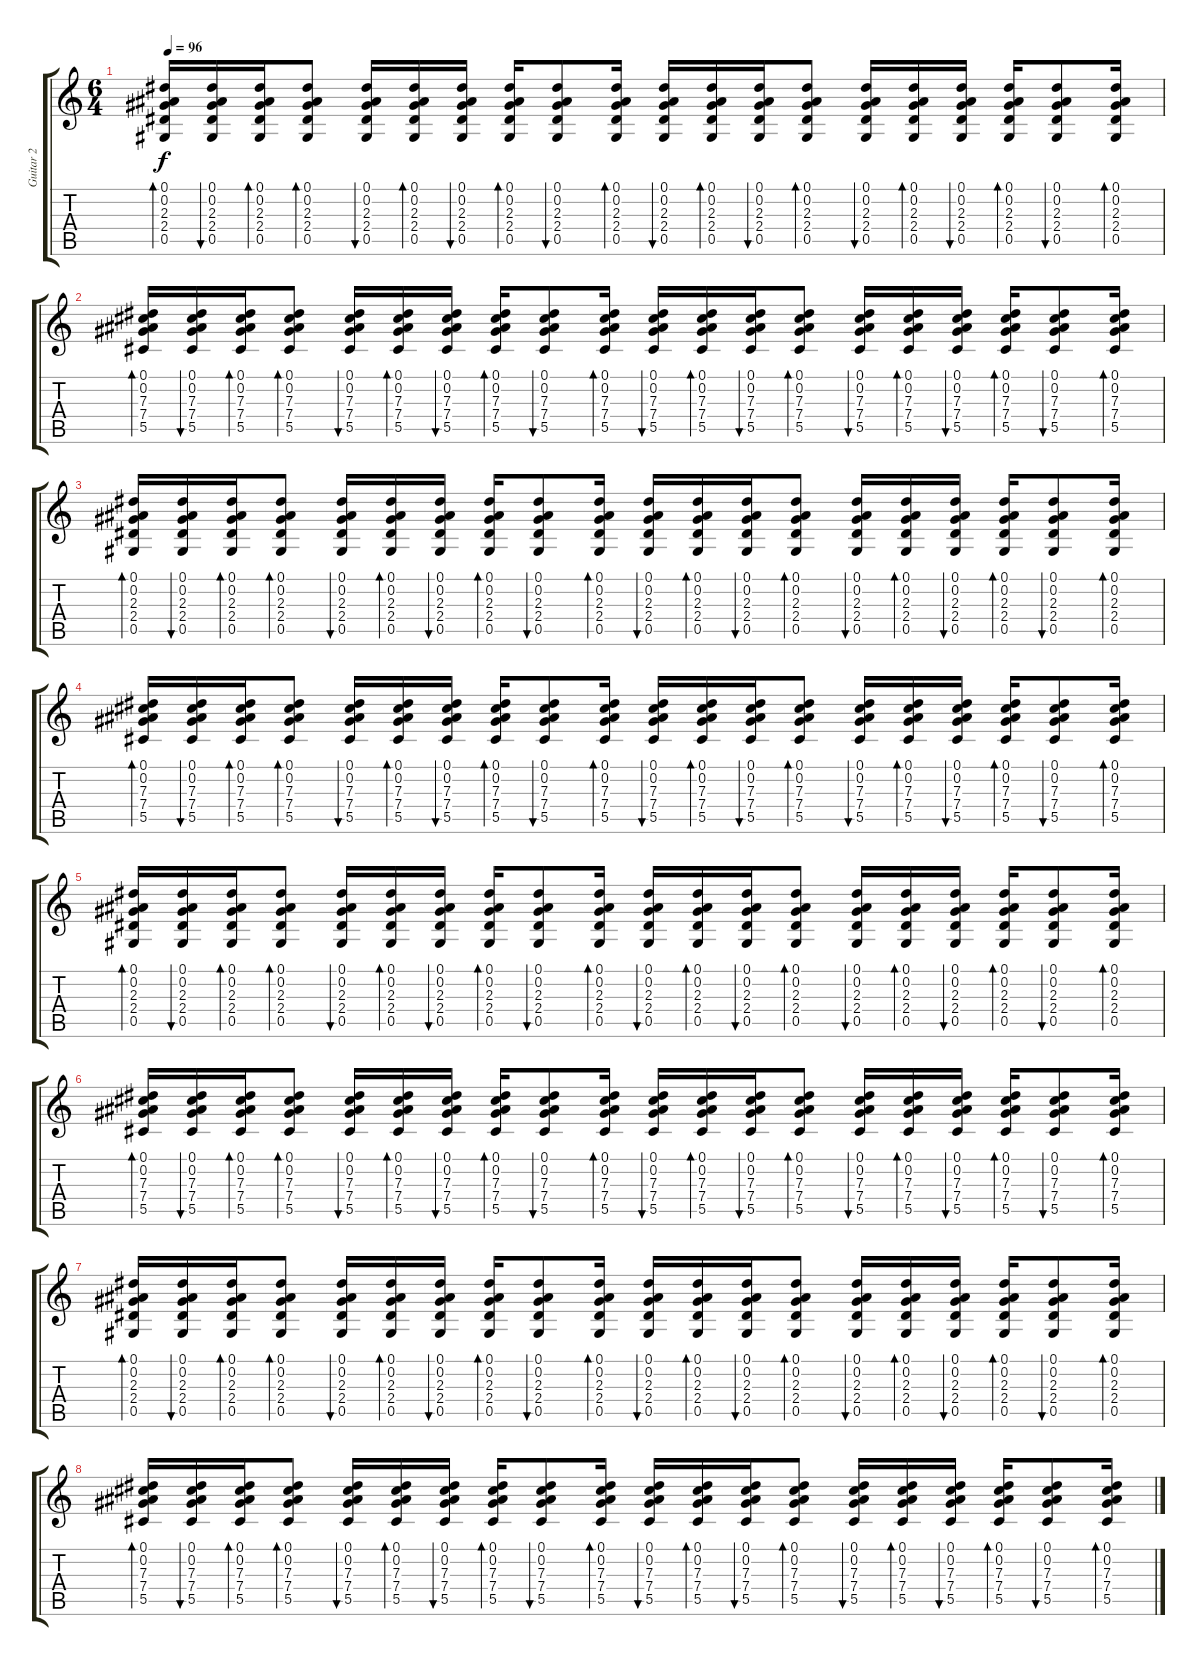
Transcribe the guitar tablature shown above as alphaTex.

\track ("Guitar 2" "Guitar 2") {instrument distortionguitar}
\staff {score tabs}
\tuning (Eb4 Bb3 Gb3 Db3 Ab2 Eb2) {hide}
\ts (6 4)
\section ("" "")
\tempo 96
\clef g2
\ks c
(0.1 0.2 2.3 2.4 0.5).16{bd 60 dy f volume 11 instrument acousticguitarsteel} (0.1 0.2 2.3 2.4 0.5).16{bu 60} (0.1 0.2 2.3 2.4 0.5).16{bd 60} (0.1 0.2 2.3 2.4 0.5).8{bd 60} (0.1 0.2 2.3 2.4 0.5).16{bu 60} (0.1 0.2 2.3 2.4 0.5).16{bd 60} (0.1 0.2 2.3 2.4 0.5).16{bu 60} (0.1 0.2 2.3 2.4 0.5).16{bd 60} (0.1 0.2 2.3 2.4 0.5).8{bu 60} (0.1 0.2 2.3 2.4 0.5).16{bd 60} (0.1 0.2 2.3 2.4 0.5).16{bu 60} (0.1 0.2 2.3 2.4 0.5).16{bd 60} (0.1 0.2 2.3 2.4 0.5).16{bu 60} (0.1 0.2 2.3 2.4 0.5).8{bd 60} (0.1 0.2 2.3 2.4 0.5).16{bu 60} (0.1 0.2 2.3 2.4 0.5).16{bd 60} (0.1 0.2 2.3 2.4 0.5).16{bu 60} (0.1 0.2 2.3 2.4 0.5).16{bd 60} (0.1 0.2 2.3 2.4 0.5).8{bu 60} (0.1 0.2 2.3 2.4 0.5).16{bd 60} |
(0.1 0.2 7.3 7.4 5.5).16{bd 60} (0.1 0.2 7.3 7.4 5.5).16{bu 60} (0.1 0.2 7.3 7.4 5.5).16{bd 60} (0.1 0.2 7.3 7.4 5.5).8{bd 60} (0.1 0.2 7.3 7.4 5.5).16{bu 60} (0.1 0.2 7.3 7.4 5.5).16{bd 60} (0.1 0.2 7.3 7.4 5.5).16{bu 60} (0.1 0.2 7.3 7.4 5.5).16{bd 60} (0.1 0.2 7.3 7.4 5.5).8{bu 60} (0.1 0.2 7.3 7.4 5.5).16{bd 60} (0.1 0.2 7.3 7.4 5.5).16{bu 60} (0.1 0.2 7.3 7.4 5.5).16{bd 60} (0.1 0.2 7.3 7.4 5.5).16{bu 60} (0.1 0.2 7.3 7.4 5.5).8{bd 60} (0.1 0.2 7.3 7.4 5.5).16{bu 60} (0.1 0.2 7.3 7.4 5.5).16{bd 60} (0.1 0.2 7.3 7.4 5.5).16{bu 60} (0.1 0.2 7.3 7.4 5.5).16{bd 60} (0.1 0.2 7.3 7.4 5.5).8{bu 60} (0.1 0.2 7.3 7.4 5.5).16{bd 60} |
(0.1 0.2 2.3 2.4 0.5).16{bd 60} (0.1 0.2 2.3 2.4 0.5).16{bu 60} (0.1 0.2 2.3 2.4 0.5).16{bd 60} (0.1 0.2 2.3 2.4 0.5).8{bd 60} (0.1 0.2 2.3 2.4 0.5).16{bu 60} (0.1 0.2 2.3 2.4 0.5).16{bd 60} (0.1 0.2 2.3 2.4 0.5).16{bu 60} (0.1 0.2 2.3 2.4 0.5).16{bd 60} (0.1 0.2 2.3 2.4 0.5).8{bu 60} (0.1 0.2 2.3 2.4 0.5).16{bd 60} (0.1 0.2 2.3 2.4 0.5).16{bu 60} (0.1 0.2 2.3 2.4 0.5).16{bd 60} (0.1 0.2 2.3 2.4 0.5).16{bu 60} (0.1 0.2 2.3 2.4 0.5).8{bd 60} (0.1 0.2 2.3 2.4 0.5).16{bu 60} (0.1 0.2 2.3 2.4 0.5).16{bd 60} (0.1 0.2 2.3 2.4 0.5).16{bu 60} (0.1 0.2 2.3 2.4 0.5).16{bd 60} (0.1 0.2 2.3 2.4 0.5).8{bu 60} (0.1 0.2 2.3 2.4 0.5).16{bd 60} |
(0.1 0.2 7.3 7.4 5.5).16{bd 60} (0.1 0.2 7.3 7.4 5.5).16{bu 60} (0.1 0.2 7.3 7.4 5.5).16{bd 60} (0.1 0.2 7.3 7.4 5.5).8{bd 60} (0.1 0.2 7.3 7.4 5.5).16{bu 60} (0.1 0.2 7.3 7.4 5.5).16{bd 60} (0.1 0.2 7.3 7.4 5.5).16{bu 60} (0.1 0.2 7.3 7.4 5.5).16{bd 60} (0.1 0.2 7.3 7.4 5.5).8{bu 60} (0.1 0.2 7.3 7.4 5.5).16{bd 60} (0.1 0.2 7.3 7.4 5.5).16{bu 60} (0.1 0.2 7.3 7.4 5.5).16{bd 60} (0.1 0.2 7.3 7.4 5.5).16{bu 60} (0.1 0.2 7.3 7.4 5.5).8{bd 60} (0.1 0.2 7.3 7.4 5.5).16{bu 60} (0.1 0.2 7.3 7.4 5.5).16{bd 60} (0.1 0.2 7.3 7.4 5.5).16{bu 60} (0.1 0.2 7.3 7.4 5.5).16{bd 60} (0.1 0.2 7.3 7.4 5.5).8{bu 60} (0.1 0.2 7.3 7.4 5.5).16{bd 60} |
\section ("" "")
(0.1 0.2 2.3 2.4 0.5).16{bd 60} (0.1 0.2 2.3 2.4 0.5).16{bu 60} (0.1 0.2 2.3 2.4 0.5).16{bd 60} (0.1 0.2 2.3 2.4 0.5).8{bd 60} (0.1 0.2 2.3 2.4 0.5).16{bu 60} (0.1 0.2 2.3 2.4 0.5).16{bd 60} (0.1 0.2 2.3 2.4 0.5).16{bu 60} (0.1 0.2 2.3 2.4 0.5).16{bd 60} (0.1 0.2 2.3 2.4 0.5).8{bu 60} (0.1 0.2 2.3 2.4 0.5).16{bd 60} (0.1 0.2 2.3 2.4 0.5).16{bu 60} (0.1 0.2 2.3 2.4 0.5).16{bd 60} (0.1 0.2 2.3 2.4 0.5).16{bu 60} (0.1 0.2 2.3 2.4 0.5).8{bd 60} (0.1 0.2 2.3 2.4 0.5).16{bu 60} (0.1 0.2 2.3 2.4 0.5).16{bd 60} (0.1 0.2 2.3 2.4 0.5).16{bu 60} (0.1 0.2 2.3 2.4 0.5).16{bd 60} (0.1 0.2 2.3 2.4 0.5).8{bu 60} (0.1 0.2 2.3 2.4 0.5).16{bd 60} |
(0.1 0.2 7.3 7.4 5.5).16{bd 60} (0.1 0.2 7.3 7.4 5.5).16{bu 60} (0.1 0.2 7.3 7.4 5.5).16{bd 60} (0.1 0.2 7.3 7.4 5.5).8{bd 60} (0.1 0.2 7.3 7.4 5.5).16{bu 60} (0.1 0.2 7.3 7.4 5.5).16{bd 60} (0.1 0.2 7.3 7.4 5.5).16{bu 60} (0.1 0.2 7.3 7.4 5.5).16{bd 60} (0.1 0.2 7.3 7.4 5.5).8{bu 60} (0.1 0.2 7.3 7.4 5.5).16{bd 60} (0.1 0.2 7.3 7.4 5.5).16{bu 60} (0.1 0.2 7.3 7.4 5.5).16{bd 60} (0.1 0.2 7.3 7.4 5.5).16{bu 60} (0.1 0.2 7.3 7.4 5.5).8{bd 60} (0.1 0.2 7.3 7.4 5.5).16{bu 60} (0.1 0.2 7.3 7.4 5.5).16{bd 60} (0.1 0.2 7.3 7.4 5.5).16{bu 60} (0.1 0.2 7.3 7.4 5.5).16{bd 60} (0.1 0.2 7.3 7.4 5.5).8{bu 60} (0.1 0.2 7.3 7.4 5.5).16{bd 60} |
(0.1 0.2 2.3 2.4 0.5).16{bd 60} (0.1 0.2 2.3 2.4 0.5).16{bu 60} (0.1 0.2 2.3 2.4 0.5).16{bd 60} (0.1 0.2 2.3 2.4 0.5).8{bd 60} (0.1 0.2 2.3 2.4 0.5).16{bu 60} (0.1 0.2 2.3 2.4 0.5).16{bd 60} (0.1 0.2 2.3 2.4 0.5).16{bu 60} (0.1 0.2 2.3 2.4 0.5).16{bd 60} (0.1 0.2 2.3 2.4 0.5).8{bu 60} (0.1 0.2 2.3 2.4 0.5).16{bd 60} (0.1 0.2 2.3 2.4 0.5).16{bu 60} (0.1 0.2 2.3 2.4 0.5).16{bd 60} (0.1 0.2 2.3 2.4 0.5).16{bu 60} (0.1 0.2 2.3 2.4 0.5).8{bd 60} (0.1 0.2 2.3 2.4 0.5).16{bu 60} (0.1 0.2 2.3 2.4 0.5).16{bd 60} (0.1 0.2 2.3 2.4 0.5).16{bu 60} (0.1 0.2 2.3 2.4 0.5).16{bd 60} (0.1 0.2 2.3 2.4 0.5).8{bu 60} (0.1 0.2 2.3 2.4 0.5).16{bd 60} |
(0.1 0.2 7.3 7.4 5.5).16{bd 60} (0.1 0.2 7.3 7.4 5.5).16{bu 60} (0.1 0.2 7.3 7.4 5.5).16{bd 60} (0.1 0.2 7.3 7.4 5.5).8{bd 60} (0.1 0.2 7.3 7.4 5.5).16{bu 60} (0.1 0.2 7.3 7.4 5.5).16{bd 60} (0.1 0.2 7.3 7.4 5.5).16{bu 60} (0.1 0.2 7.3 7.4 5.5).16{bd 60} (0.1 0.2 7.3 7.4 5.5).8{bu 60} (0.1 0.2 7.3 7.4 5.5).16{bd 60} (0.1 0.2 7.3 7.4 5.5).16{bu 60} (0.1 0.2 7.3 7.4 5.5).16{bd 60} (0.1 0.2 7.3 7.4 5.5).16{bu 60} (0.1 0.2 7.3 7.4 5.5).8{bd 60} (0.1 0.2 7.3 7.4 5.5).16{bu 60} (0.1 0.2 7.3 7.4 5.5).16{bd 60} (0.1 0.2 7.3 7.4 5.5).16{bu 60} (0.1 0.2 7.3 7.4 5.5).16{bd 60} (0.1 0.2 7.3 7.4 5.5).8{bu 60} (0.1 0.2 7.3 7.4 5.5).16{bd 60}
